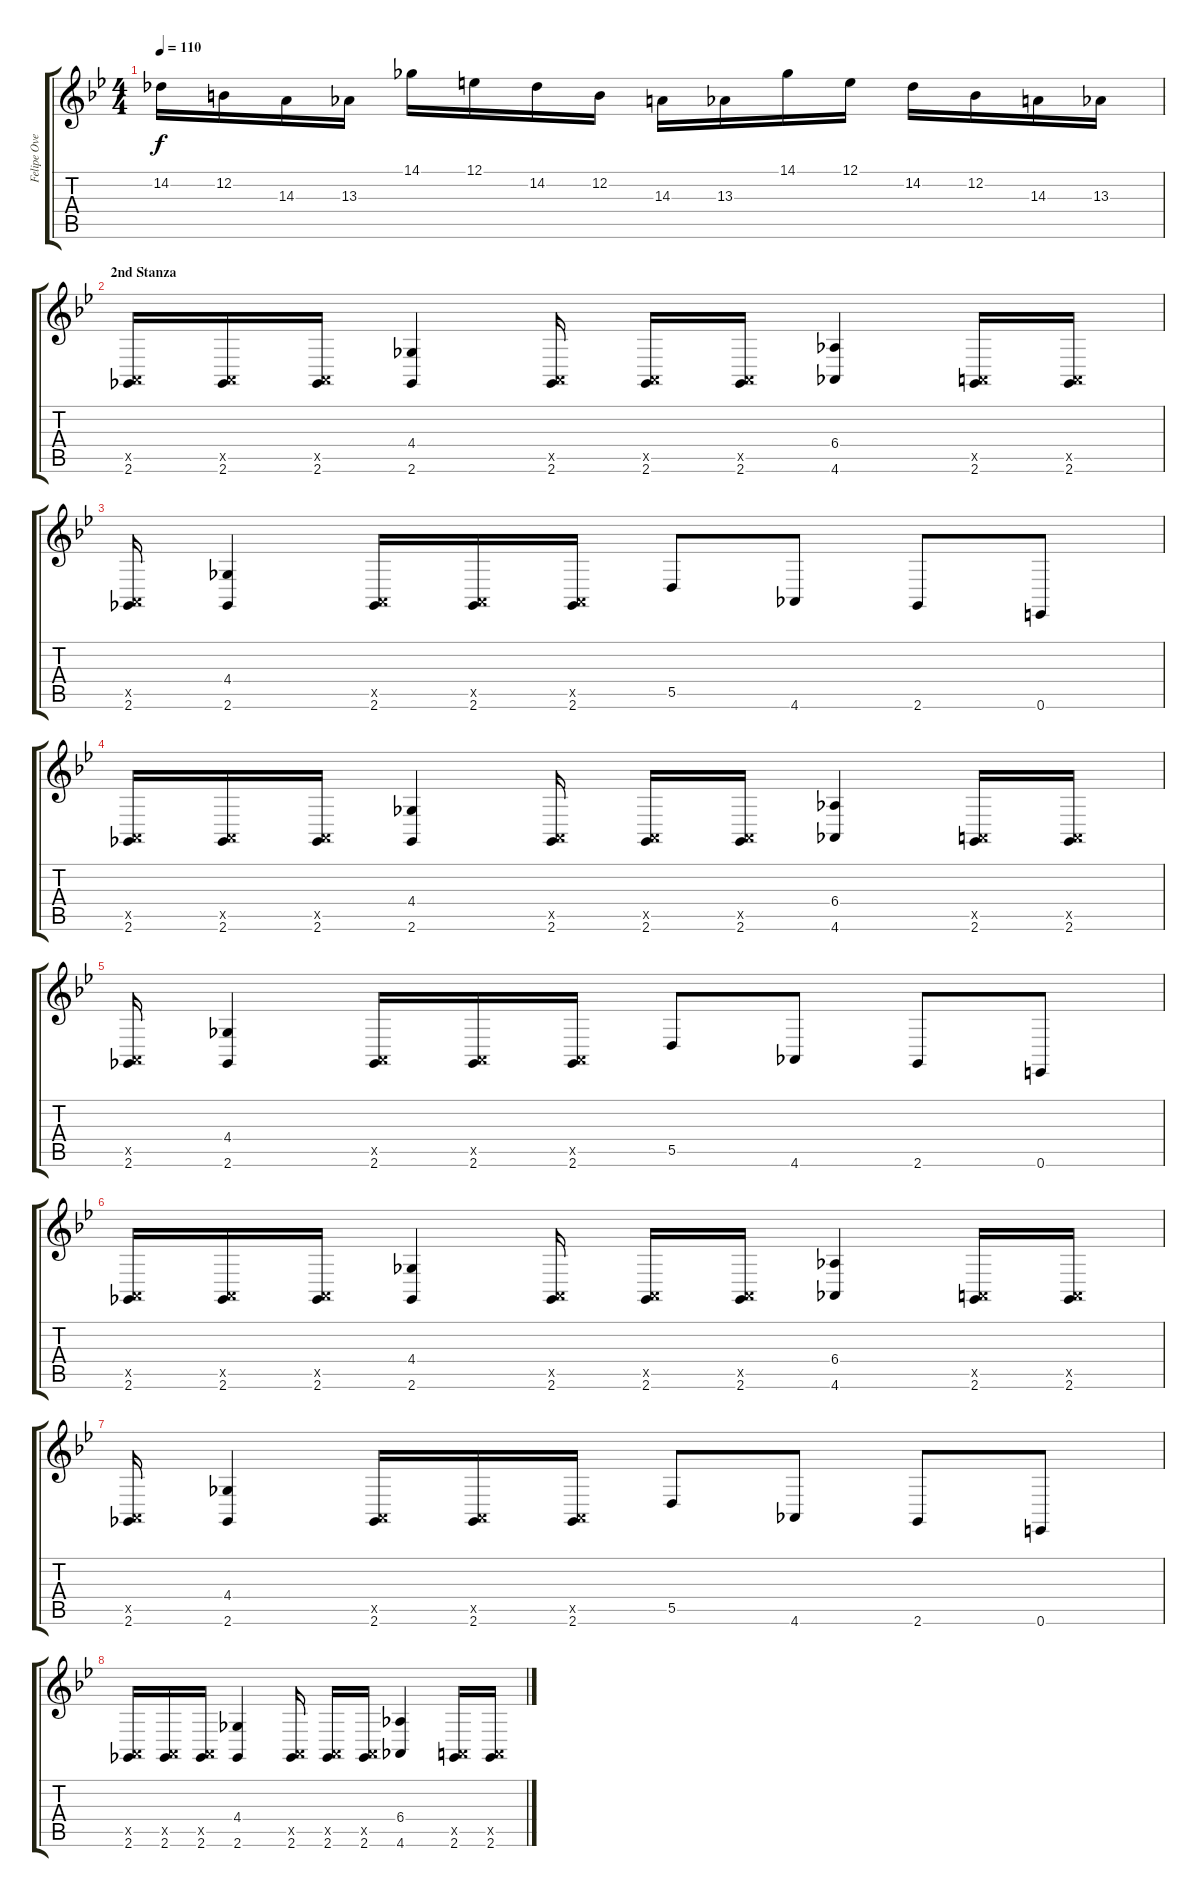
\track ("Felipe Overdub" "Felipe Ove") {instrument lead5charang}
\staff {score tabs}
\tuning (E4 B3 G3 D3 A2 E2) {hide}
\ts (4 4)
\tempo 110
\clef g2
\ks bb
14.2.16{dy f} 12.2.16 14.3.16 13.3.16 14.1.16 12.1.16 14.2.16 12.2.16 14.3.16 13.3.16 14.1.16 12.1.16 14.2.16 12.2.16 14.3.16 13.3.16 |
\section ("" "2nd Stanza")
(0.5{x} 2.6).16 (0.5{x} 2.6).16 (0.5{x} 2.6).16 (4.4 2.6).4 (0.5{x} 2.6).16 (0.5{x} 2.6).16 (0.5{x} 2.6).16 (6.4 4.6).4 (0.5{x} 2.6).16 (0.5{x} 2.6).16 |
(0.5{x} 2.6).16 (4.4 2.6).4 (0.5{x} 2.6).16 (0.5{x} 2.6).16 (0.5{x} 2.6).16 5.5.8 4.6.8 2.6.8 0.6.8 |
(0.5{x} 2.6).16 (0.5{x} 2.6).16 (0.5{x} 2.6).16 (4.4 2.6).4 (0.5{x} 2.6).16 (0.5{x} 2.6).16 (0.5{x} 2.6).16 (6.4 4.6).4 (0.5{x} 2.6).16 (0.5{x} 2.6).16 |
(0.5{x} 2.6).16 (4.4 2.6).4 (0.5{x} 2.6).16 (0.5{x} 2.6).16 (0.5{x} 2.6).16 5.5.8 4.6.8 2.6.8 0.6.8 |
(0.5{x} 2.6).16 (0.5{x} 2.6).16 (0.5{x} 2.6).16 (4.4 2.6).4 (0.5{x} 2.6).16 (0.5{x} 2.6).16 (0.5{x} 2.6).16 (6.4 4.6).4 (0.5{x} 2.6).16 (0.5{x} 2.6).16 |
(0.5{x} 2.6).16 (4.4 2.6).4 (0.5{x} 2.6).16 (0.5{x} 2.6).16 (0.5{x} 2.6).16 5.5.8 4.6.8 2.6.8 0.6.8 |
(0.5{x} 2.6).16 (0.5{x} 2.6).16 (0.5{x} 2.6).16 (4.4 2.6).4 (0.5{x} 2.6).16 (0.5{x} 2.6).16 (0.5{x} 2.6).16 (6.4 4.6).4 (0.5{x} 2.6).16 (0.5{x} 2.6).16
